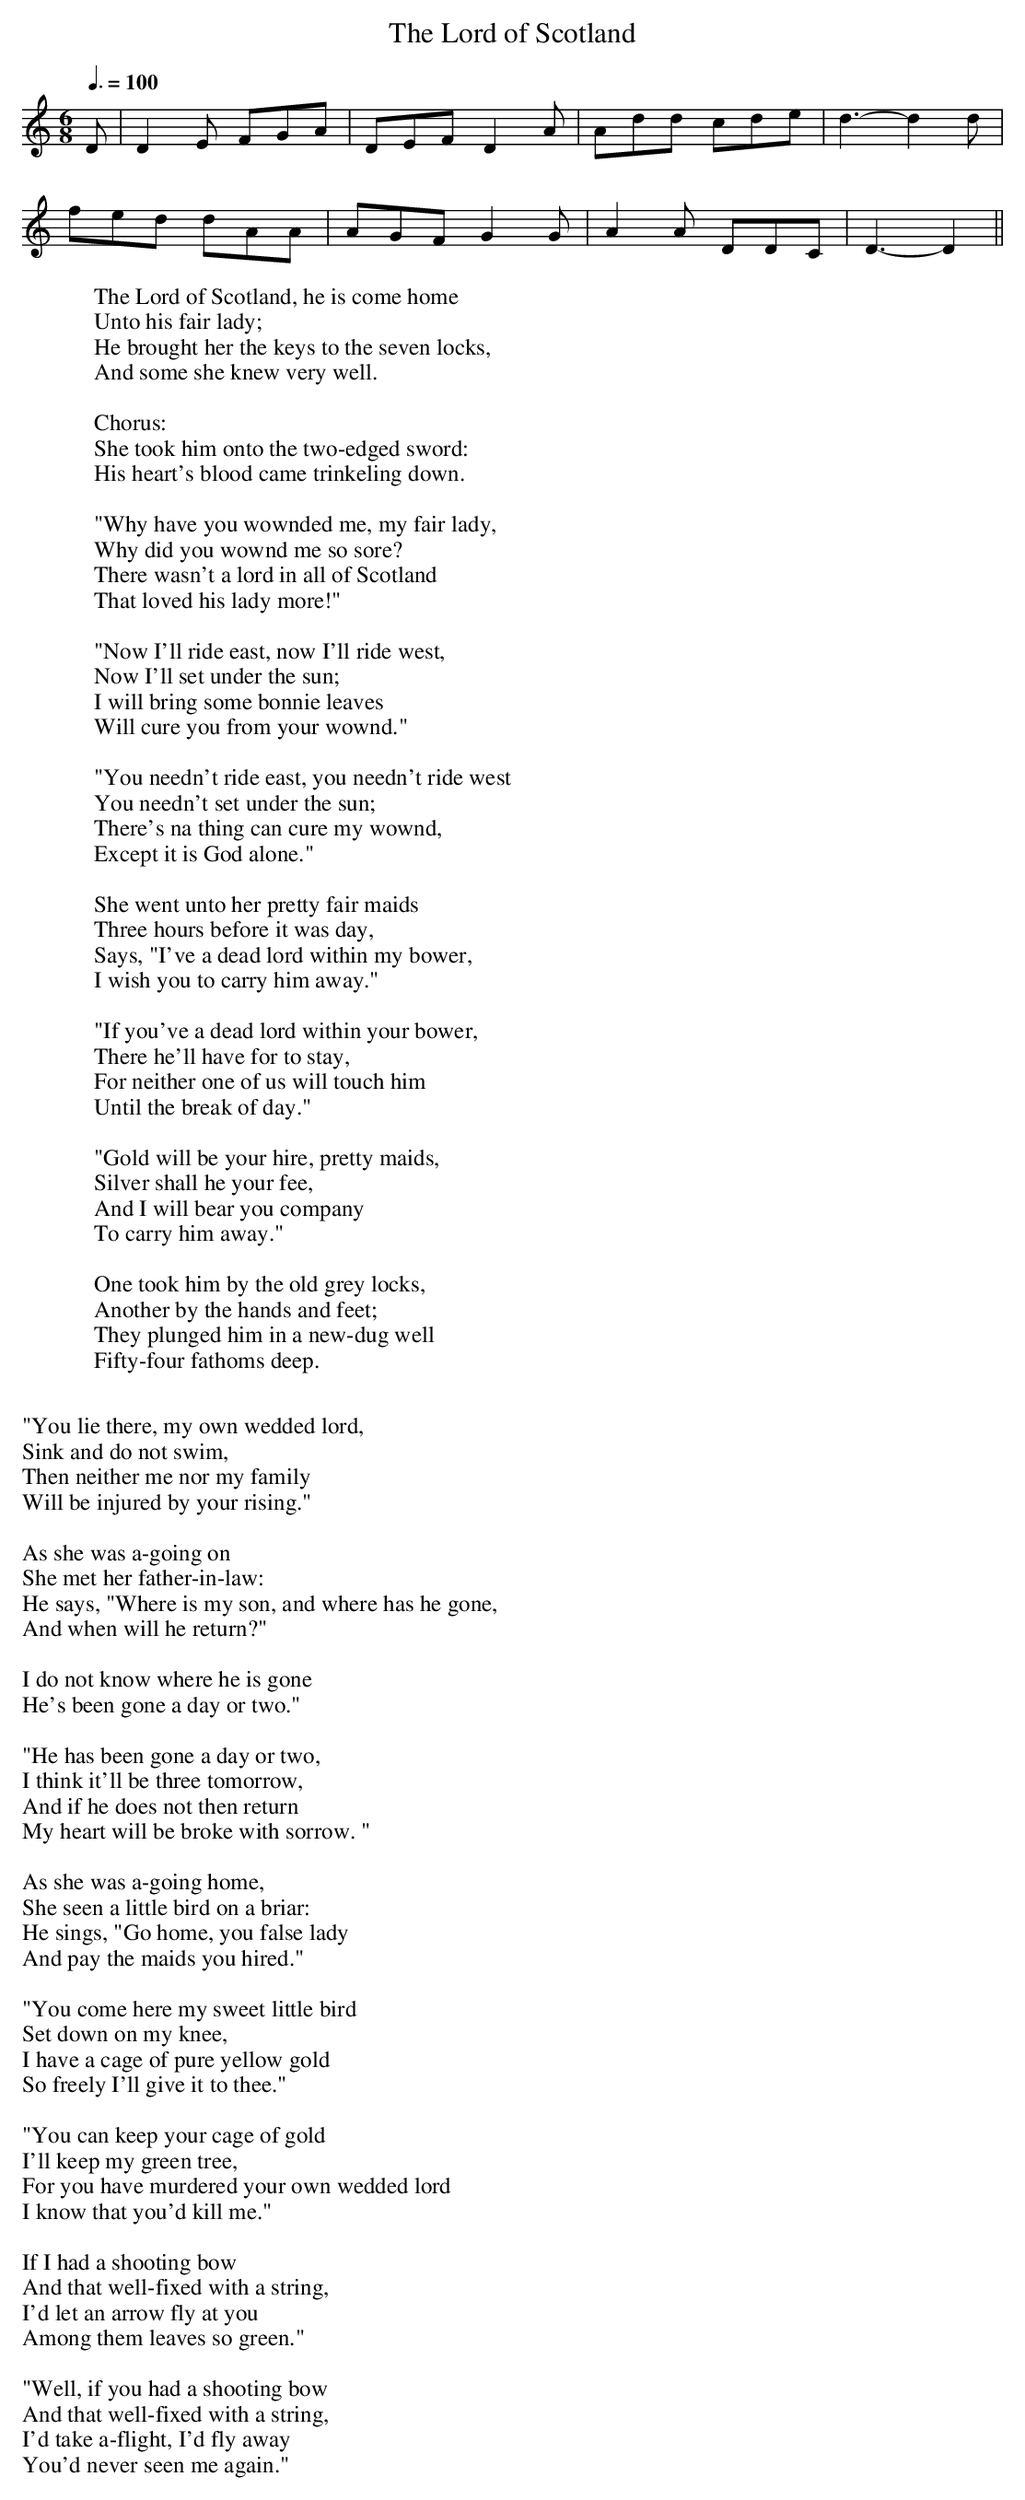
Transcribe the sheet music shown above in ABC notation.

X:1
T:Lord of Scotland, The
M:6/8
L:1/8
Q:3/8=100
W:The Lord of Scotland, he is come home
W:Unto his fair lady;
W:He brought her the keys to the seven locks,
W:And some she knew very well.
W:
W:Chorus:
W:She took him onto the two-edged sword:
W:His heart's blood came trinkeling down.
W:
W:"Why have you wownded me, my fair lady,
W:Why did you wownd me so sore?
W:There wasn't a lord in all of Scotland
W:That loved his lady more!"
W:
W:"Now I'll ride east, now I'll ride west,
W:Now I'll set under the sun;
W:I will bring some bonnie leaves
W:Will cure you from your wownd."
W:
W:"You needn't ride east, you needn't ride west
W:You needn't set under the sun;
W:There's na thing can cure my wownd,
W:Except it is God alone."
W:
W:She went unto her pretty fair maids
W:Three hours before it was day,
W:Says, "I've a dead lord within my bower,
W:I wish you to carry him away."
W:
W:"If you've a dead lord within your bower,
W:There he'll have for to stay,
W:For neither one of us will touch him
W:Until the break of day."
W:
W:"Gold will be your hire, pretty maids,
W:Silver shall he your fee,
W:And I will bear you company
W:To carry him away."
W:
W:One took him by the old grey locks,
W:Another by the hands and feet;
W:They plunged him in a new-dug well
W:Fifty-four fathoms deep.
W:
W:"You lie there, my own wedded lord,
W:Sink and do not swim,
W:Then neither me nor my family
W:Will be injured by your rising."
W:
W:As she was a-going on
W:She met her father-in-law:
W:He says, "Where is my son, and where has he gone,
W:And when will he return?"
W:
W:I do not know where he is gone
W:He's been gone a day or two."
W:
W:"He has been gone a day or two,
W:I think it'll be three tomorrow,
W:And if he does not then return
W:My heart will be broke with sorrow. "
W:
W:As she was a-going home,
W:She seen a little bird on a briar:
W:He sings, "Go home, you false lady
W:And pay the maids you hired."
W:
W:"You come here my sweet little bird
W:Set down on my knee,
W:I have a cage of pure yellow gold
W:So freely I'll give it to thee."
W:
W:"You can keep your cage of gold
W:I'll keep my green tree,
W:For you have murdered your own wedded lord
W:I know that you'd kill me."
W:
W:If I had a shooting bow
W:And that well-fixed with a string,
W:I'd let an arrow fly at you
W:Among them leaves so green."
W:
W:"Well, if you had a shooting bow
W:And that well-fixed with a string,
W:I'd take a-flight, I'd fly away
W:You'd never seen me again."
K:C
D|D2E F-GA|DEF D2A|A-dd c-de|d3- d2d|
fed dAA|A-GF G2G|A2A DDC|D3- D2||
